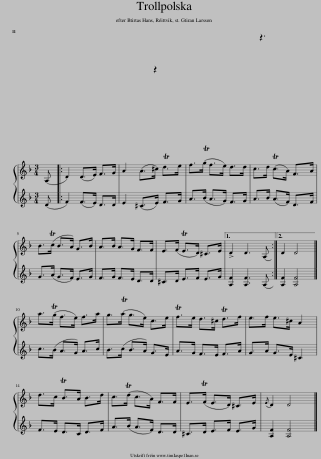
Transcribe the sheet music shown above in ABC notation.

X:1
%%score { ( 1 3 ) | 2 }
L:1/8
Q:1/4=120
M:3/4
I:linebreak $
K:F
V:1 treble
V:3 treble
V:2 treble
V:1
 (A, |: D2) (D>E) F>G | A2 (A>^c) z2 | f>(Tg f>e) d>d | c>d z3 x |$ %5
 B>(Tc B>A) G>B | A>B A>G F>F | E>(F TE>D) ^C>E |1 !>!D2 D3 (A, :|2 D2) D4 |]$ %10
 a>(Tg f>e) f>a | g>(Ta g>e) c>e | Tf>e d>^c Td>f | e>f e>^c A2 |$ d>c TB>A B>d | %15
 c>(Td c>A) F>F | E>(TF E>D) ^C>E |{/E} D2 D4 |] %18
V:2
 (D |: F2) (F>E) D>D | E2 (^C>E) F>G | A>(B A>G) F>G | A>B (A>F) D>F |$ %5
 G>(A G>F) E>G | F>G F>E D>D | ^C>D E>F E>G |1 [A,F]2 [A,F]3 (A, :|2 [A,F]2) [A,F]4 |]$ %10
 c>(B A>G) A>c | B>(c B>A) G>E | A>G F>E F>A | G>A G>E ^C2 |$ F>E D>C D>F | %15
 A>(B A>F) D>D | ^C>D E>F E>G | [A,F]2 [A,F]4 |] %18
V:3
 x |: x6 | x4 Td>e | x6 | x2 (Tc>A) F>A |$ %5
 x6 | x6 | x6 |1 x6 :|2 x6 |]$ %10
 x6 | x6 | x6 | x6 |$ x6 | %15
 x6 | x6 | x6 |] %18
